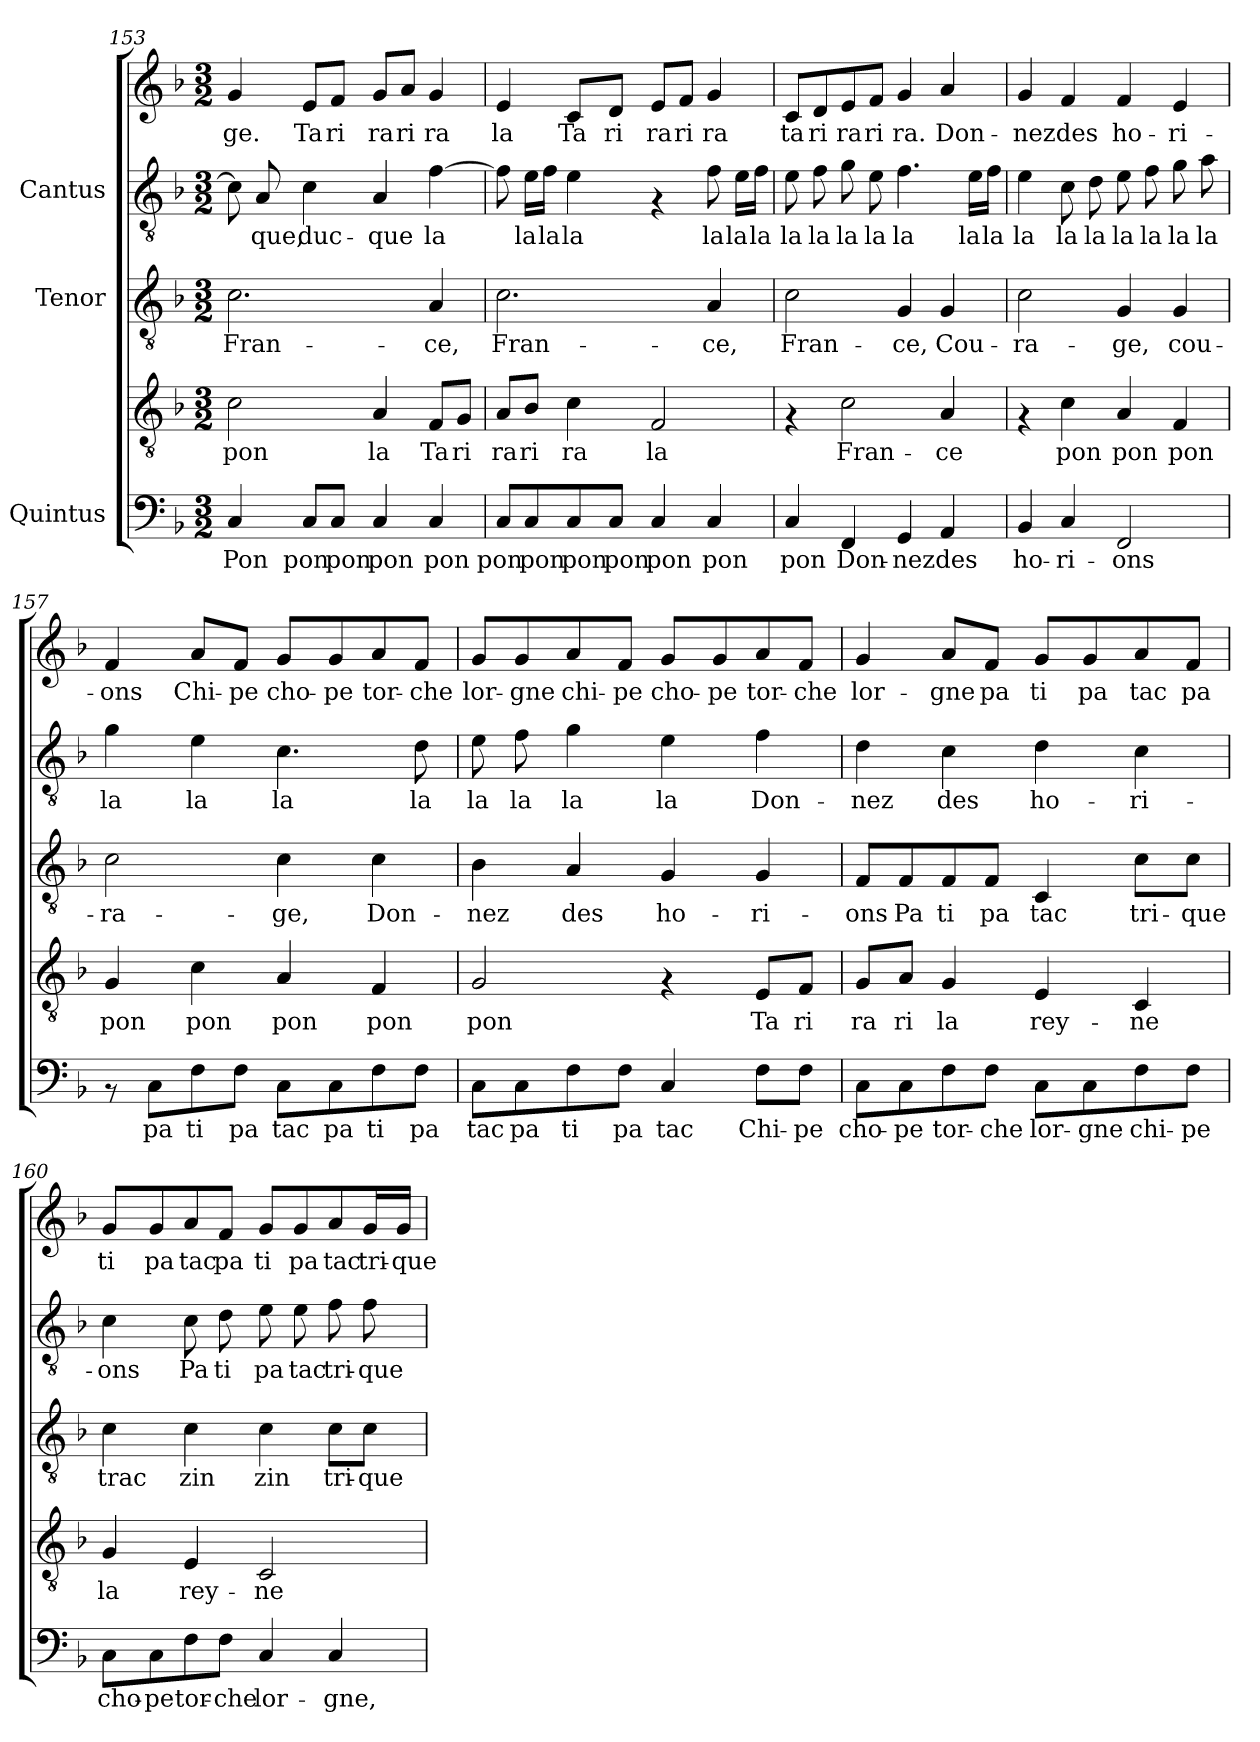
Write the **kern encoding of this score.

**kern	**text	**kern	**text	**kern	**text	**kern	**text	**kern	**text
*part3	*part3	*part3	*part3	*part2	*part2	*part1	*part1	*part1	*part1
*staff5	*staff5	*staff4	*staff4	*staff3	*staff3	*staff2	*staff2	*staff1	*staff1
*I"Quintus	*	*	*	*I"Tenor	*	*I"Cantus	*	*	*
*clefF4	*	*clefGv2	*	*clefGv2	*	*clefGv2	*	*clefG2	*
*k[b-]	*	*k[b-]	*	*k[b-]	*	*k[b-]	*	*k[b-]	*
*F:	*	*F:	*	*F:	*	*F:	*	*F:	*
*M3/2	*	*M3/2	*	*M3/2	*	*M3/2	*	*M3/2	*
=153	=153	=153	=153	=153	=153	=153	=153	=153	=153
!	!LO:LY:b:cj	!	!LO:LY:b:cj	!	!LO:LY:b:cj	!	!LO:LY:b:cj	!	!LO:LY:b:cj
4C/	Pon	2c\	pon	2.c\	Fran-	8c\]	.	4g/	-ge.
!	!	!	!	!	!	!	!LO:LY:b:cj	!	!
.	.	.	.	.	.	8A/	que,	.	.
!	!LO:LY:b:cj	!	!	!	!	!	!LO:LY:b:cj	!	!LO:LY:b:cj
8C/L	pon	.	.	.	.	4c\	duc-	8e/L	Ta
!	!LO:LY:b:cj	!	!	!	!	!	!	!	!LO:LY:b:cj
8C/J	pon	.	.	.	.	.	.	8f/J	ri
!	!LO:LY:b:cj	!	!LO:LY:b:cj	!	!	!	!LO:LY:b:cj	!	!LO:LY:b:cj
4C/	pon	4A/	la	.	.	4A/	-que	8g/L	ra
!	!	!	!	!	!	!	!	!	!LO:LY:b:cj
.	.	.	.	.	.	.	.	8a/J	ri
!	!LO:LY:b:cj	!	!LO:LY:b:cj	!	!LO:LY:b:cj	!	!LO:LY:b:cj	!	!LO:LY:b:cj
4C/	pon	8F/L	Ta	4A/	-ce,	[>4f\	la	4g/	ra
!	!	!	!LO:LY:b:cj	!	!	!	!	!	!
.	.	8G/J	ri	.	.	.	.	.	.
!!LO:PB:g=z
=154	=154	=154	=154	=154	=154	=154	=154	=154	=154
!	!LO:LY:b:cj	!	!LO:LY:b:cj	!	!LO:LY:b:cj	!	!LO:LY:b:cj	!	!LO:LY:b:cj
8C/L	pon	8A/L	ra	2.c\	Fran-	8f\]	.	4e/	la
!	!LO:LY:b:cj	!	!LO:LY:b:cj	!	!	!	!LO:LY:b:cj	!	!
8C/	pon	8B-/J	ri	.	.	16e\L	la	.	.
!	!	!	!	!	!	!	!LO:LY:b:cj	!	!
.	.	.	.	.	.	16f\J	la	.	.
!	!LO:LY:b:cj	!	!LO:LY:b:cj	!	!	!	!LO:LY:b:cj	!	!LO:LY:b:cj
8C/	pon	4c\	ra	.	.	4e\	la	8c/L	Ta
!	!LO:LY:b:cj	!	!	!	!	!	!	!	!LO:LY:b:cj
8C/J	pon	.	.	.	.	.	.	8d/J	ri
!	!LO:LY:b:cj	!	!LO:LY:b:cj	!	!	!	!	!	!LO:LY:b:cj
4C/	pon	2F/	la	.	.	4rF	.	8e/L	ra
!	!	!	!	!	!	!	!	!	!LO:LY:b:cj
.	.	.	.	.	.	.	.	8f/J	ri
!	!LO:LY:b:cj	!	!	!	!LO:LY:b:cj	!	!LO:LY:b:cj	!	!LO:LY:b:cj
4C/	pon	.	.	4A/	-ce,	8f\	la	4g/	ra
!	!	!	!	!	!	!	!LO:LY:b:cj	!	!
.	.	.	.	.	.	16e\L	la	.	.
!	!	!	!	!	!	!	!LO:LY:b:cj	!	!
.	.	.	.	.	.	16f\J	la	.	.
=155	=155	=155	=155	=155	=155	=155	=155	=155	=155
!	!LO:LY:b:cj	!	!	!	!LO:LY:b:cj	!	!LO:LY:b:cj	!	!LO:LY:b:cj
4C/	pon	4rF	.	2c\	Fran-	8e\	-la	8c/L	ta
!	!	!	!	!	!	!	!LO:LY:b:cj	!	!LO:LY:b:cj
.	.	.	.	.	.	8f\	la	8d/	ri
!	!LO:LY:b:cj	!	!LO:LY:b:cj	!	!	!	!LO:LY:b:cj	!	!LO:LY:b:cj
4FF/	Don-	2c\	Fran-	.	.	8g\	la	8e/	ra
!	!	!	!	!	!	!	!LO:LY:b:cj	!	!LO:LY:b:cj
.	.	.	.	.	.	8e\	la	8f/J	ri
!	!LO:LY:b:cj	!	!	!	!LO:LY:b:cj	!	!LO:LY:b:cj	!	!LO:LY:b:cj
4GG/	-nez	.	.	4G/	-ce,	4.f\	la	4g/	ra.
!	!LO:LY:b:cj	!	!LO:LY:b:cj	!	!LO:LY:b:cj	!	!	!	!LO:LY:b:cj
4AA/	des	4A/	-ce	4G/	Cou-	.	.	4a/	Don-
!	!	!	!	!	!	!	!LO:LY:b:cj	!	!
.	.	.	.	.	.	16e\L	la	.	.
!	!	!	!	!	!	!	!LO:LY:b:cj	!	!
.	.	.	.	.	.	16f\J	la	.	.
=156	=156	=156	=156	=156	=156	=156	=156	=156	=156
!	!LO:LY:b:cj	!	!	!	!LO:LY:b:cj	!	!LO:LY:b:cj	!	!LO:LY:b:cj
4BB-/	ho-	4rF	.	2c\	-ra-	4e\	-la	4g/	nez
!	!LO:LY:b:cj	!	!LO:LY:b:cj	!	!	!	!LO:LY:b:cj	!	!LO:LY:b:cj
4C/	-ri-	4c\	pon	.	.	8c\	la	4f/	des
!	!	!	!	!	!	!	!LO:LY:b:cj	!	!
.	.	.	.	.	.	8d\	la	.	.
!	!LO:LY:b:cj	!	!LO:LY:b:cj	!	!LO:LY:b:cj	!	!LO:LY:b:cj	!	!LO:LY:b:cj
2FF/	-ons	4A/	pon	4G/	-ge,	8e\	la	4f/	ho-
!	!	!	!	!	!	!	!LO:LY:b:cj	!	!
.	.	.	.	.	.	8f\	la	.	.
!	!	!	!LO:LY:b:cj	!	!LO:LY:b:cj	!	!LO:LY:b:cj	!	!LO:LY:b:cj
.	.	4F/	pon	4G/	cou-	8g\	la	4e/	-ri-
!	!	!	!	!	!	!	!LO:LY:b:cj	!	!
.	.	.	.	.	.	8a\	la	.	.
!!LO:LB:g=z
=157	=157	=157	=157	=157	=157	=157	=157	=157	=157
!	!	!	!LO:LY:b:cj	!	!LO:LY:b:cj	!	!LO:LY:b:cj	!	!LO:LY:b:cj
8rAA	.	4G/	pon	2c\	-ra-	4g\	la	4f/	ons
!	!LO:LY:b:cj	!	!	!	!	!	!	!	!
8C\L	pa	.	.	.	.	.	.	.	.
!	!LO:LY:b:cj	!	!LO:LY:b:cj	!	!	!	!LO:LY:b:cj	!	!LO:LY:b:cj
8F\	ti	4c\	pon	.	.	4e\	la	8a/L	Chi-
!	!LO:LY:b:cj	!	!	!	!	!	!	!	!LO:LY:b:cj
8F\J	pa	.	.	.	.	.	.	8f/J	-pe
!	!LO:LY:b:cj	!	!LO:LY:b:cj	!	!LO:LY:b:cj	!	!LO:LY:b:cj	!	!LO:LY:b:cj
8C\L	tac	4A/	pon	4c\	-ge,	4.c\	la	8g/L	cho-
!	!LO:LY:b:cj	!	!	!	!	!	!	!	!LO:LY:b:cj
8C\	pa	.	.	.	.	.	.	8g/	-pe
!	!LO:LY:b:cj	!	!LO:LY:b:cj	!	!LO:LY:b:cj	!	!	!	!LO:LY:b:cj
8F\	ti	4F/	pon	4c\	Don-	.	.	8a/	tor-
!	!LO:LY:b:cj	!	!	!	!	!	!LO:LY:b:cj	!	!LO:LY:b:cj
8F\J	pa	.	.	.	.	8d\	la	8f/J	-che
=158	=158	=158	=158	=158	=158	=158	=158	=158	=158
!	!LO:LY:b:cj	!	!LO:LY:b:cj	!	!LO:LY:b:cj	!	!LO:LY:b:cj	!	!LO:LY:b:cj
8C\L	tac	2G/	pon	4B-\	-nez	8e\	la	8g/L	lor-
!	!LO:LY:b:cj	!	!	!	!	!	!LO:LY:b:cj	!	!LO:LY:b:cj
8C\	pa	.	.	.	.	8f\	la	8g/	-gne
!	!LO:LY:b:cj	!	!	!	!LO:LY:b:cj	!	!LO:LY:b:cj	!	!LO:LY:b:cj
8F\	ti	.	.	4A/	des	4g\	la	8a/	chi-
!	!LO:LY:b:cj	!	!	!	!	!	!	!	!LO:LY:b:cj
8F\J	pa	.	.	.	.	.	.	8f/J	-pe
!	!LO:LY:b:cj	!	!	!	!LO:LY:b:cj	!	!LO:LY:b:cj	!	!LO:LY:b:cj
4C/	tac	4rF	.	4G/	ho-	4e\	la	8g/L	cho-
!	!	!	!	!	!	!	!	!	!LO:LY:b:cj
.	.	.	.	.	.	.	.	8g/	-pe
!	!LO:LY:b:cj	!	!LO:LY:b:cj	!	!LO:LY:b:cj	!	!LO:LY:b:cj	!	!LO:LY:b:cj
8F\L	Chi-	8E/L	Ta	4G/	-ri-	4f\	Don-	8a/	tor-
!	!LO:LY:b:cj	!	!LO:LY:b:cj	!	!	!	!	!	!LO:LY:b:cj
8F\J	-pe	8F/J	ri	.	.	.	.	8f/J	-che
=159	=159	=159	=159	=159	=159	=159	=159	=159	=159
!	!LO:LY:b:cj	!	!LO:LY:b:cj	!	!LO:LY:b:cj	!	!LO:LY:b:cj	!	!LO:LY:b:cj
8C\L	cho-	8G/L	ra	8F/L	-ons	4d\	nez	4g/	-lor-
!	!LO:LY:b:cj	!	!LO:LY:b:cj	!	!LO:LY:b:cj	!	!	!	!
8C\	-pe	8A/J	ri	8F/	Pa	.	.	.	.
!	!LO:LY:b:cj	!	!LO:LY:b:cj	!	!LO:LY:b:cj	!	!LO:LY:b:cj	!	!LO:LY:b:cj
8F\	tor-	4G/	la	8F/	ti	4c\	des	8a/L	-gne
!	!LO:LY:b:cj	!	!	!	!LO:LY:b:cj	!	!	!	!LO:LY:b:cj
8F\J	-che	.	.	8F/J	pa	.	.	8f/J	pa
!	!LO:LY:b:cj	!	!LO:LY:b:cj	!	!LO:LY:b:cj	!	!LO:LY:b:cj	!	!LO:LY:b:cj
8C\L	lor-	4E/	rey-	4C/	tac	4d\	ho-	8g/L	ti
!	!LO:LY:b:cj	!	!	!	!	!	!	!	!LO:LY:b:cj
8C\	-gne	.	.	.	.	.	.	8g/	pa
!	!LO:LY:b:cj	!	!LO:LY:b:cj	!	!LO:LY:b:cj	!	!LO:LY:b:cj	!	!LO:LY:b:cj
8F\	chi-	4C/	-ne	8c\L	tri-	4c\	-ri-	8a/	tac
!	!LO:LY:b:cj	!	!	!	!LO:LY:b:cj	!	!	!	!LO:LY:b:cj
8F\J	-pe	.	.	8c\J	-que	.	.	8f/J	pa
!!LO:LB:g=z
=160	=160	=160	=160	=160	=160	=160	=160	=160	=160
!	!LO:LY:b:cj	!	!LO:LY:b:cj	!	!LO:LY:b:cj	!	!LO:LY:b:cj	!	!LO:LY:b:cj
8C\L	cho-	4G/	la	4c\	trac	4c\	ons	8g/L	-ti
!	!LO:LY:b:cj	!	!	!	!	!	!	!	!LO:LY:b:cj
8C\	-pe	.	.	.	.	.	.	8g/	pa
!	!LO:LY:b:cj	!	!LO:LY:b:cj	!	!LO:LY:b:cj	!	!LO:LY:b:cj	!	!LO:LY:b:cj
8F\	tor-	4E/	rey-	4c\	zin	8c\	Pa	8a/	tac
!	!LO:LY:b:cj	!	!	!	!	!	!LO:LY:b:cj	!	!LO:LY:b:cj
8F\J	-che	.	.	.	.	8d\	ti	8f/J	pa
!	!LO:LY:b:cj	!	!LO:LY:b:cj	!	!LO:LY:b:cj	!	!LO:LY:b:cj	!	!LO:LY:b:cj
4C/	lor-	2C/	-ne	4c\	zin	8e\	pa	8g/L	ti
!	!	!	!	!	!	!	!LO:LY:b:cj	!	!LO:LY:b:cj
.	.	.	.	.	.	8e\	tac	8g/	pa
!	!LO:LY:b:cj	!	!	!	!LO:LY:b:cj	!	!LO:LY:b:cj	!	!LO:LY:b:cj
4C/	-gne,	.	.	8c\L	tri-	8f\	tri-	8a/	tac
!	!	!	!	!	!LO:LY:b:cj	!	!LO:LY:b:cj	!	!LO:LY:b:cj
.	.	.	.	8c\J	-que	8f\	-que	16g/L	tri-
!	!	!	!	!	!	!	!	!	!LO:LY:b:cj
.	.	.	.	.	.	.	.	16g/JJ	-que
=	=	=	=	=	=	=	=	=	=
*-	*-	*-	*-	*-	*-	*-	*-	*-	*-
